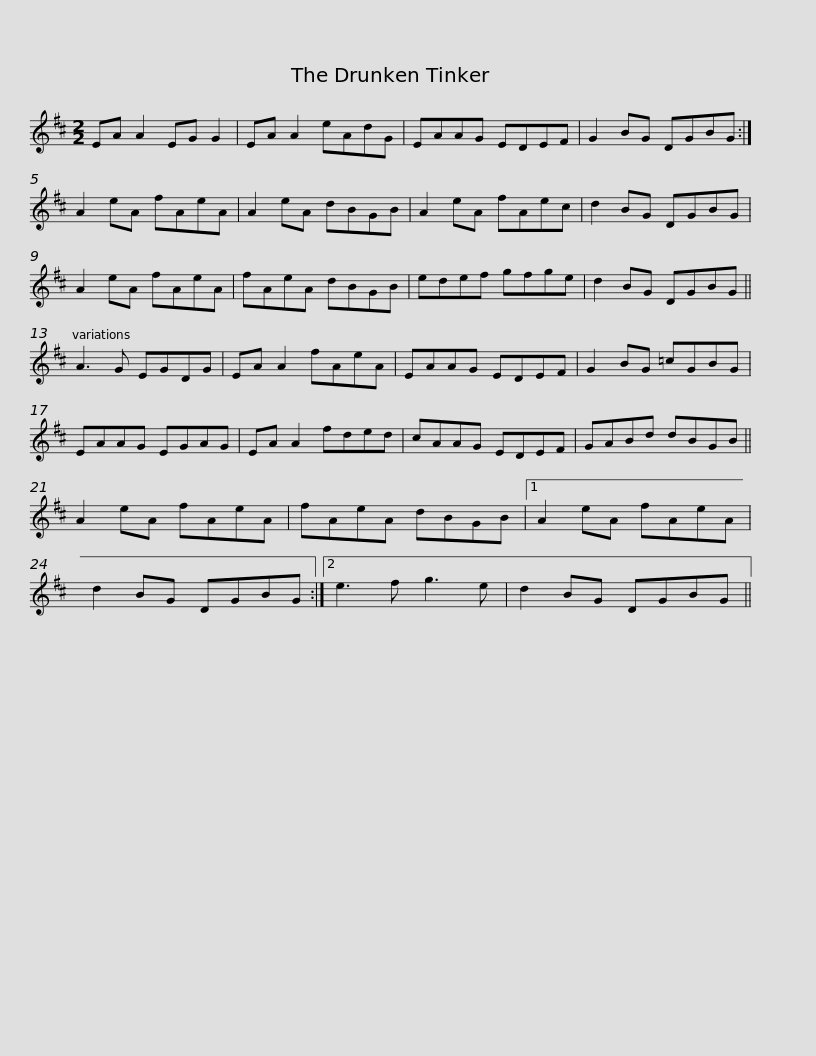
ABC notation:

X:1
L:1/8
M:2/2
I:linebreak $
K:D
V:1 treble
V:1
 EA A2 EG G2 | EA A2 eAdG | EAAG EDEF | G2 BG DGBG :| A2 eA fAeA | %5
 A2 eA dBGB |$ A2 eA fAec | d2 BG DGBG | A2 eA fAeA | fAeA dBGB | %10
 edef gfge | d2 BG DGBG ||$ A3 G EGDG | EA A2 fAeA | EAAG EDEF | %15
 G2 BG =cGBG | EAAG EGAG | EA A2 fded |$ cAAG EDEF | GABd dBGB || %20
 A2 eA fAeA | fAeA dBGB |1 A2 eA fAeA | d2 BG DGBG :|2$ e3 f g3 e | %25
 d2 BG DGBG || %26
